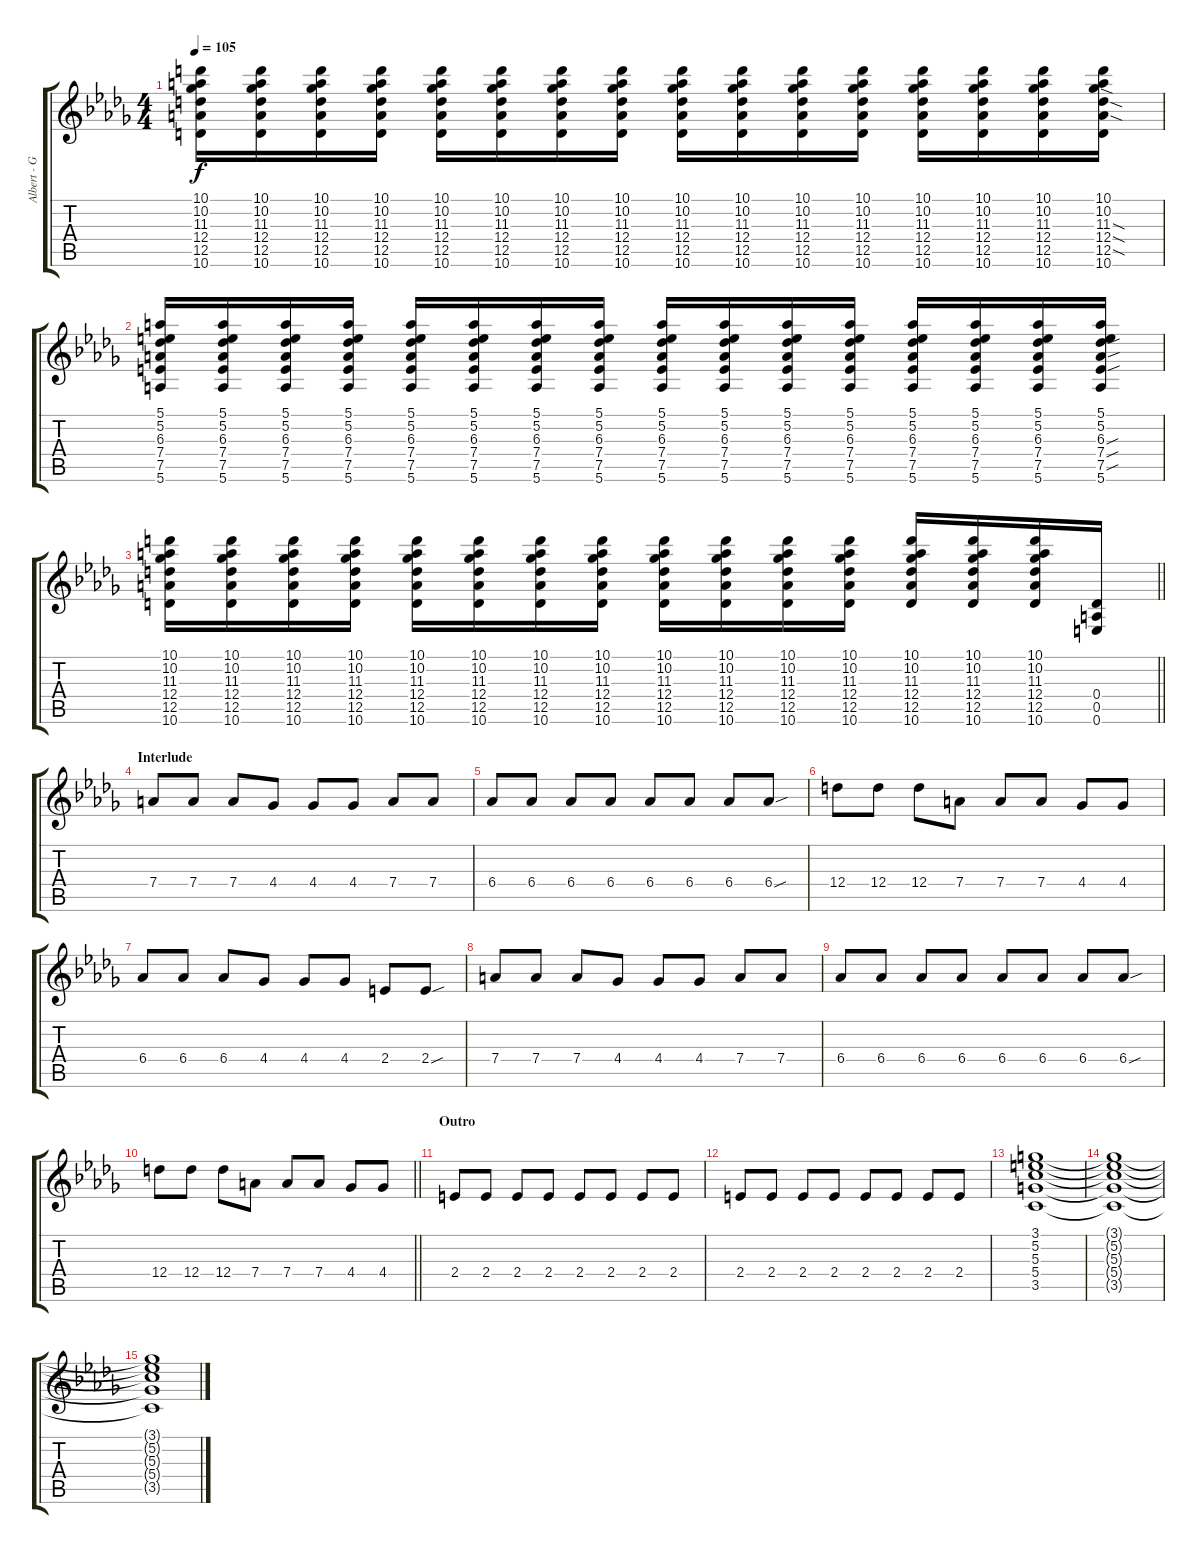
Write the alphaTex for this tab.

\track ("Albert - Guitar RSE" "Albert - G") {instrument overdrivenguitar}
\staff {score tabs}
\tuning (E4 B3 G3 D3 A2 E2) {hide}
\ts (4 4)
\tempo 105
\clef g2
\ks db
(10.1 10.2 11.3 12.4 12.5 10.6).16{dy f} (10.1 10.2 11.3 12.4 12.5 10.6).16 (10.1 10.2 11.3 12.4 12.5 10.6).16 (10.1 10.2 11.3 12.4 12.5 10.6).16 (10.1 10.2 11.3 12.4 12.5 10.6).16 (10.1 10.2 11.3 12.4 12.5 10.6).16 (10.1 10.2 11.3 12.4 12.5 10.6).16 (10.1 10.2 11.3 12.4 12.5 10.6).16 (10.1 10.2 11.3 12.4 12.5 10.6).16 (10.1 10.2 11.3 12.4 12.5 10.6).16 (10.1 10.2 11.3 12.4 12.5 10.6).16 (10.1 10.2 11.3 12.4 12.5 10.6).16 (10.1 10.2 11.3 12.4 12.5 10.6).16 (10.1 10.2 11.3 12.4 12.5 10.6).16 (10.1 10.2 11.3 12.4 12.5 10.6).16 (10.1 10.2 11.3{sod} 12.4{sod} 12.5{sod} 10.6).16 |
(5.1 5.2 6.3 7.4 7.5 5.6).16 (5.1 5.2 6.3 7.4 7.5 5.6).16 (5.1 5.2 6.3 7.4 7.5 5.6).16 (5.1 5.2 6.3 7.4 7.5 5.6).16 (5.1 5.2 6.3 7.4 7.5 5.6).16 (5.1 5.2 6.3 7.4 7.5 5.6).16 (5.1 5.2 6.3 7.4 7.5 5.6).16 (5.1 5.2 6.3 7.4 7.5 5.6).16 (5.1 5.2 6.3 7.4 7.5 5.6).16 (5.1 5.2 6.3 7.4 7.5 5.6).16 (5.1 5.2 6.3 7.4 7.5 5.6).16 (5.1 5.2 6.3 7.4 7.5 5.6).16 (5.1 5.2 6.3 7.4 7.5 5.6).16 (5.1 5.2 6.3 7.4 7.5 5.6).16 (5.1 5.2 6.3 7.4 7.5 5.6).16 (5.1 5.2 6.3{sou} 7.4{sou} 7.5{sou} 5.6).16 |
\barLineRight lightlight
(10.1 10.2 11.3 12.4 12.5 10.6).16 (10.1 10.2 11.3 12.4 12.5 10.6).16 (10.1 10.2 11.3 12.4 12.5 10.6).16 (10.1 10.2 11.3 12.4 12.5 10.6).16 (10.1 10.2 11.3 12.4 12.5 10.6).16 (10.1 10.2 11.3 12.4 12.5 10.6).16 (10.1 10.2 11.3 12.4 12.5 10.6).16 (10.1 10.2 11.3 12.4 12.5 10.6).16 (10.1 10.2 11.3 12.4 12.5 10.6).16 (10.1 10.2 11.3 12.4 12.5 10.6).16 (10.1 10.2 11.3 12.4 12.5 10.6).16 (10.1 10.2 11.3 12.4 12.5 10.6).16 (10.1 10.2 11.3 12.4 12.5 10.6).16 (10.1 10.2 11.3 12.4 12.5 10.6).16 (10.1 10.2 11.3 12.4 12.5 10.6).16 (0.4 0.5 0.6).16 |
\section ("" "Interlude")
7.4.8{instrument overdrivenguitar} 7.4.8 7.4.8 4.4.8 4.4.8 4.4.8 7.4.8 7.4.8 |
6.4.8 6.4.8 6.4.8 6.4.8 6.4.8 6.4.8 6.4.8 6.4{sou}.8 |
12.4.8 12.4.8 12.4.8 7.4.8 7.4.8 7.4.8 4.4.8 4.4.8 |
6.4.8 6.4.8 6.4.8 4.4.8 4.4.8 4.4.8 2.4.8 2.4{sou}.8 |
7.4.8 7.4.8 7.4.8 4.4.8 4.4.8 4.4.8 7.4.8 7.4.8 |
6.4.8 6.4.8 6.4.8 6.4.8 6.4.8 6.4.8 6.4.8 6.4{sou}.8 |
\barLineRight lightlight
12.4.8 12.4.8 12.4.8 7.4.8 7.4.8 7.4.8 4.4.8 4.4.8 |
\section ("" "Outro")
2.4.8 2.4.8 2.4.8 2.4.8 2.4.8 2.4.8 2.4.8 2.4.8 |
2.4.8 2.4.8 2.4.8 2.4.8 2.4.8 2.4.8 2.4.8 2.4.8 |
(3.1 5.2 5.3 5.4 3.5).1 |
(3.1{t} 5.2{t} 5.3{t} 5.4{t} 3.5{t}).1 |
(3.1{t} 5.2{t} 5.3{t} 5.4{t} 3.5{t}).1
